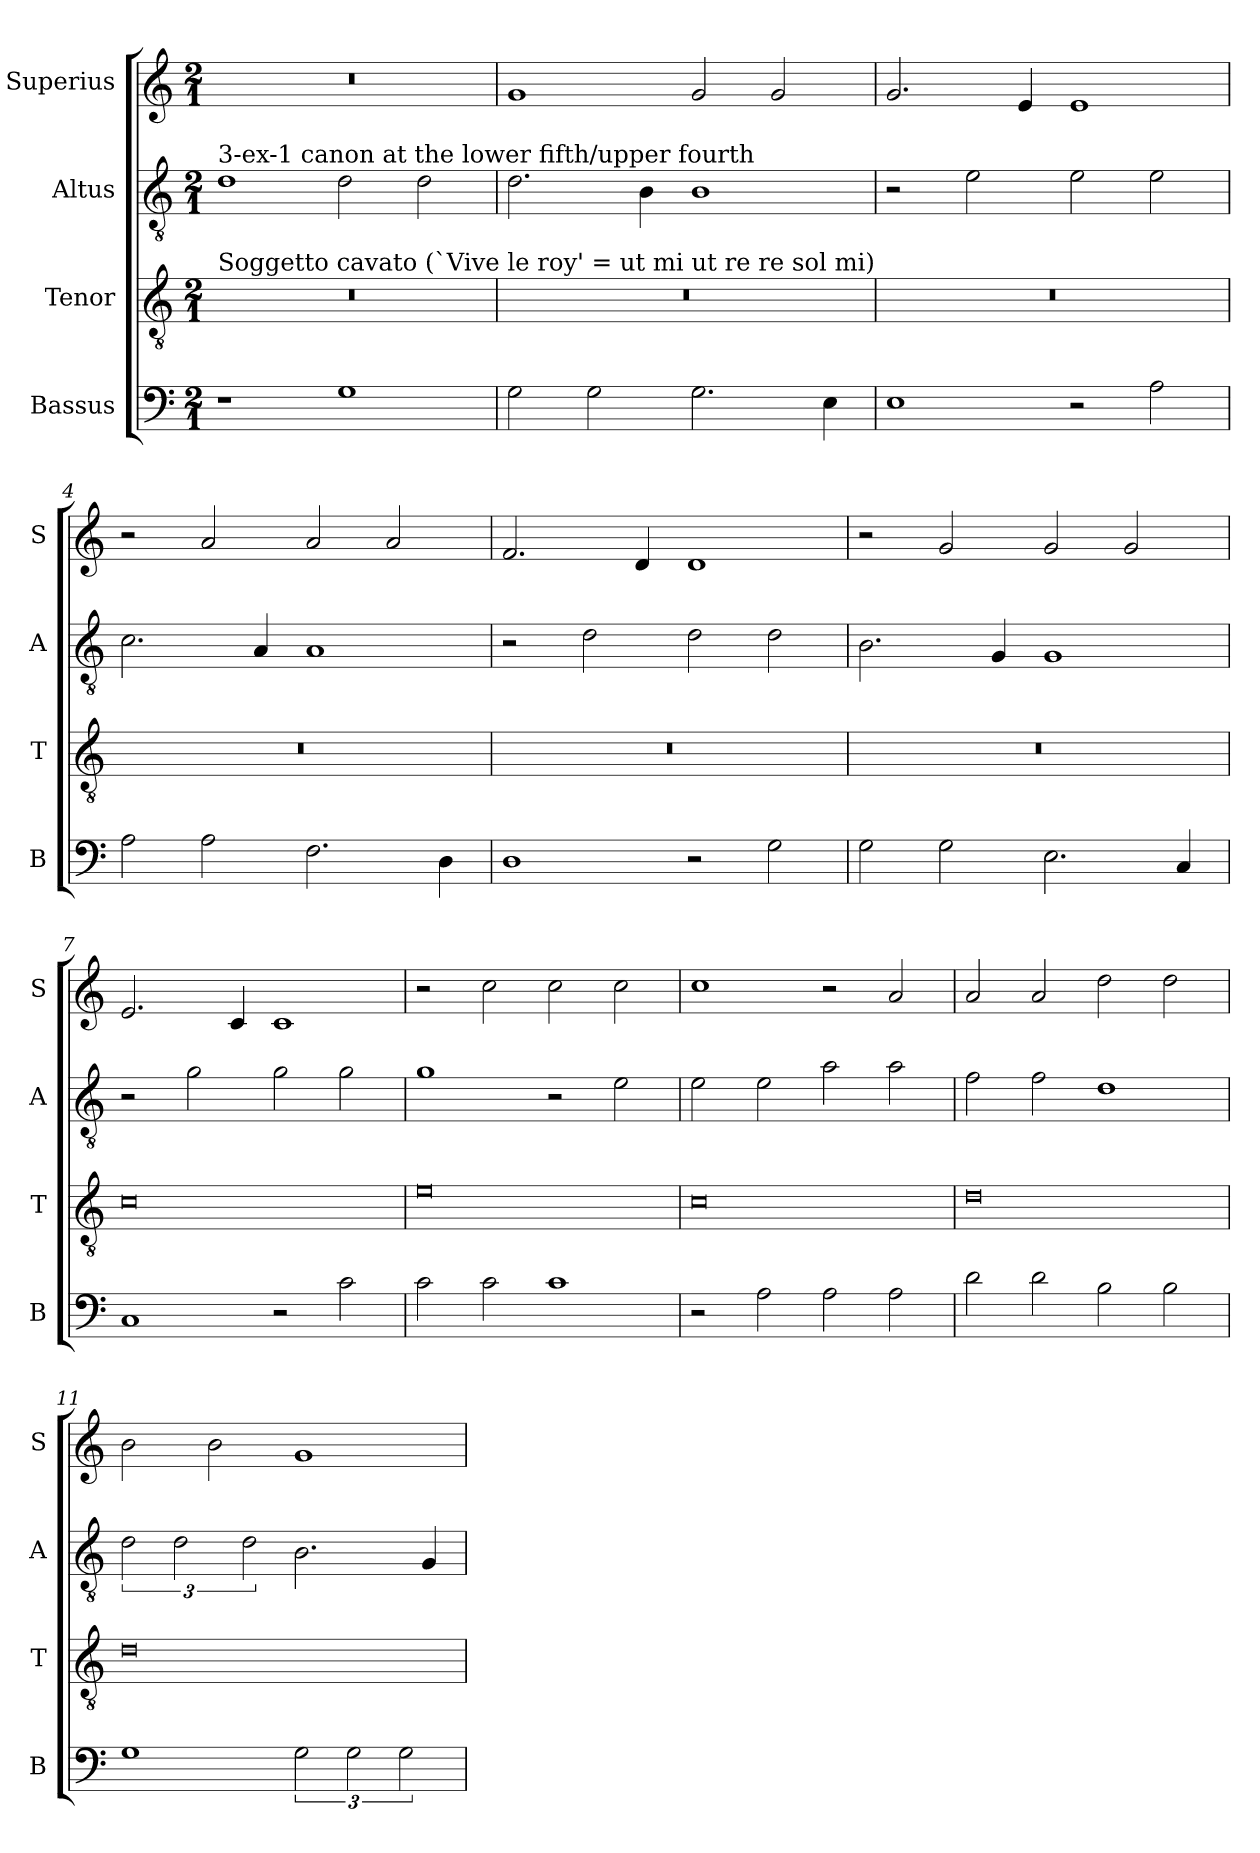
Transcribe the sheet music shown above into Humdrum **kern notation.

**kern	**kern	**kern	**kern
*part4	*part3	*part2	*part1
*staff4	*staff3	*staff2	*staff1
*I"Bassus	*I"Tenor	*I"Altus	*I"Superius
*I'B	*I'T	*I'A	*I'S
*clefF4	*clefGv2	*clefGv2	*clefG2
*k[]	*k[]	*k[]	*k[]
*M2/1	*M2/1	*M2/1	*M2/1
=1	=1	=1	=1
!	!	!LO:TX:a:t=3-ex-1 canon at the lower fifth/upper fourth	!
!	!LO:TX:a:t=Soggetto cavato (`Vive le roy' = ut mi ut re re sol mi)	!	!
1r	0r	1d	0r
1G	.	2d\	.
.	.	2d\	.
=2	=2	=2	=2
2G\	0r	2.d\	1g
2G\	.	.	.
.	.	4B\	.
2.G\	.	1B	2g/
.	.	.	2g/
4E\	.	.	.
=3	=3	=3	=3
1E	0r	2r	2.g/
.	.	2e\	.
.	.	.	4e/
2r	.	2e\	1e
2A\	.	2e\	.
=4	=4	=4	=4
2A\	0r	2.c\	2r
2A\	.	.	2a/
.	.	4A/	.
2.F\	.	1A	2a/
.	.	.	2a/
4D\	.	.	.
=5	=5	=5	=5
1D	0r	2r	2.f/
.	.	2d\	.
.	.	.	4d/
2r	.	2d\	1d
2G\	.	2d\	.
=6	=6	=6	=6
2G\	0r	2.B\	2r
2G\	.	.	2g/
.	.	4G/	.
2.E\	.	1G	2g/
.	.	.	2g/
4C/	.	.	.
=7	=7	=7	=7
1C	0c	2r	2.e/
.	.	2g\	.
.	.	.	4c/
2r	.	2g\	1c
2c\	.	2g\	.
=8	=8	=8	=8
2c\	0e	1g	2r
2c\	.	.	2cc\
1c	.	2r	2cc\
.	.	2e\	2cc\
=9	=9	=9	=9
2r	0c	2e\	1cc
2A\	.	2e\	.
2A\	.	2a\	2r
2A\	.	2a\	2a/
=10	=10	=10	=10
2d\	0d	2f\	2a/
2d\	.	2f\	2a/
2B\	.	1d	2dd\
2B\	.	.	2dd\
=11	=11	=11	=11
1G	0d	3d\	2b\
.	.	3d\	.
.	.	.	2b\
.	.	3d\	.
3G\	.	2.B\	1g
3G\	.	.	.
3G\	.	.	.
.	.	4G/	.
=	=	=	=
*-	*-	*-	*-
